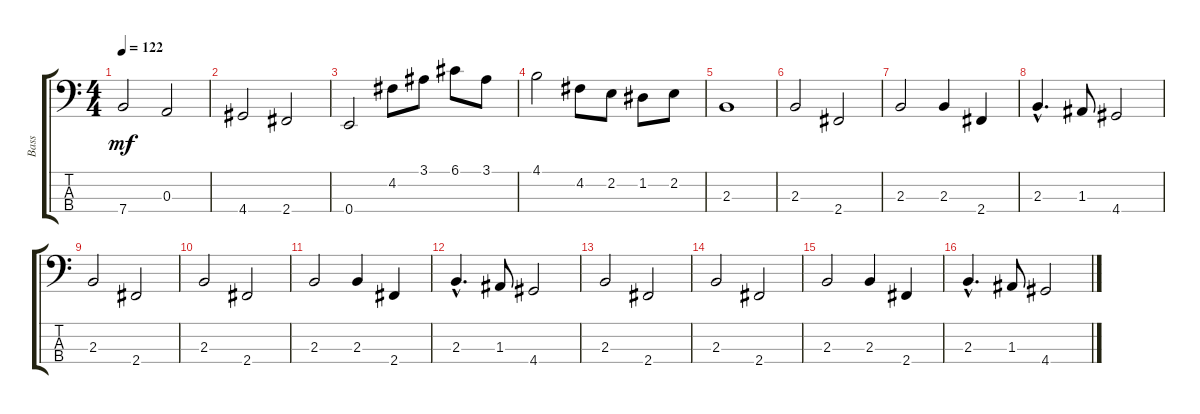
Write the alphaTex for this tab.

\track ("Bass" "Bass") {instrument fretlessbass}
\staff {score tabs}
\tuning (G2 D2 A1 E1) {hide}
\ts (4 4)
\tempo 122
\clef f4
\ks c
7.4.2{dy mf} 0.3.2 |
4.4.2 2.4.2 |
0.4.2 4.2.8 3.1.8 6.1.8 3.1.8 |
4.1.2 4.2.8 2.2.8 1.2.8 2.2.8 |
2.3.1 |
2.3.2 2.4.2 |
2.3.2 2.3.4 2.4.4 |
2.3{hac}.4{d} 1.3.8 4.4.2 |
2.3.2 2.4.2 |
2.3.2 2.4.2 |
2.3.2 2.3.4 2.4.4 |
2.3{hac}.4{d} 1.3.8 4.4.2 |
2.3.2 2.4.2 |
2.3.2 2.4.2 |
2.3.2 2.3.4 2.4.4 |
2.3{hac}.4{d} 1.3.8 4.4.2
